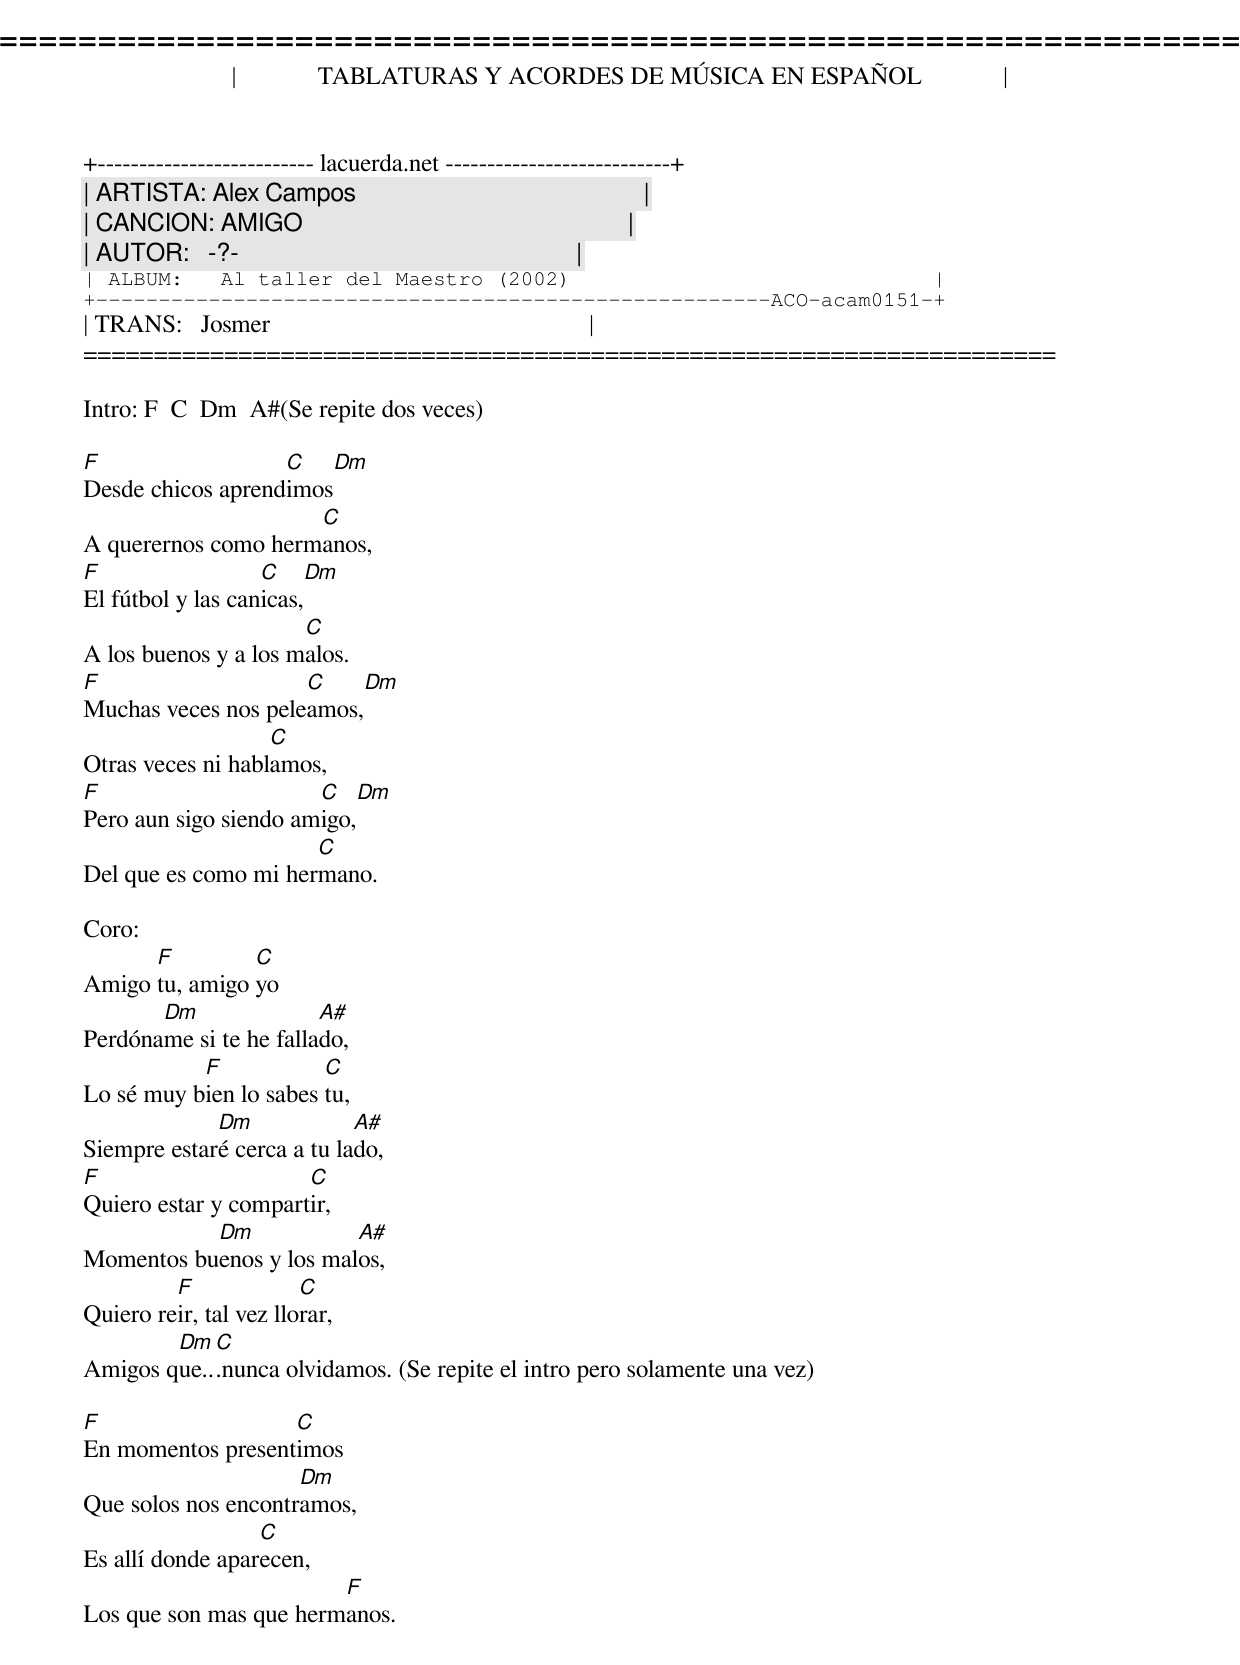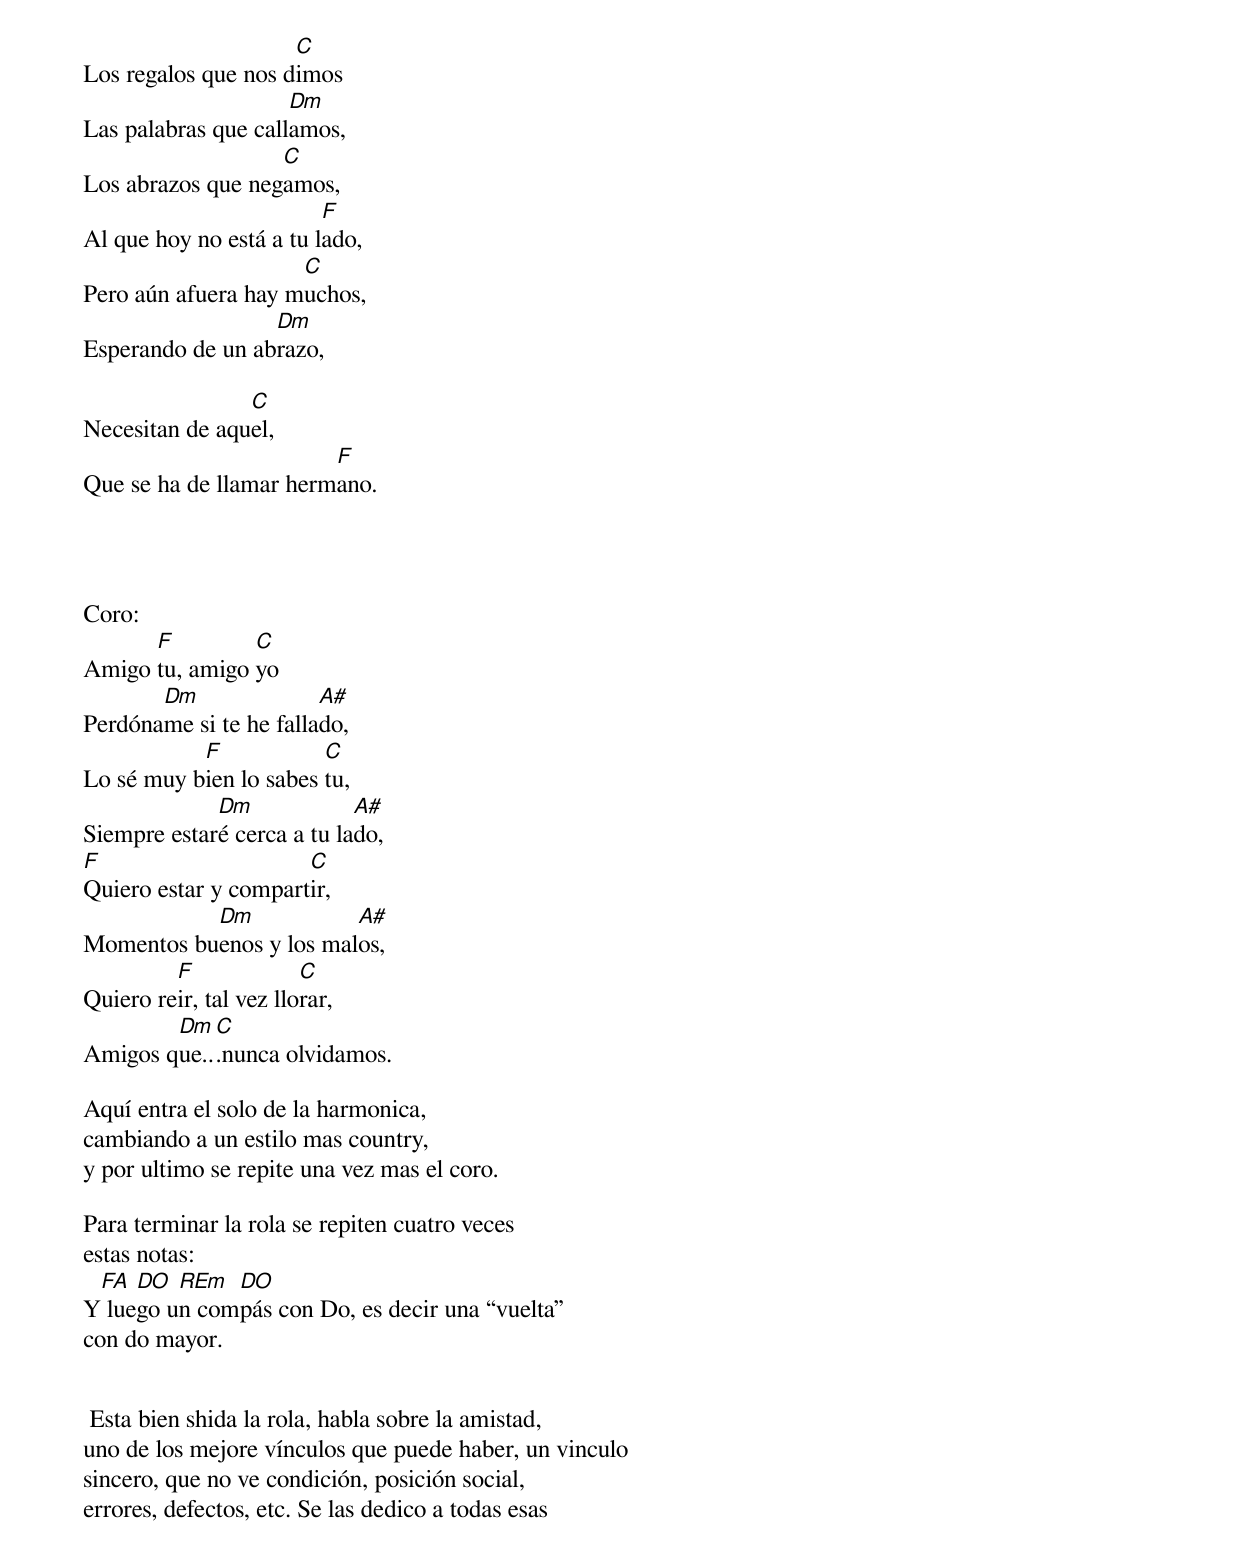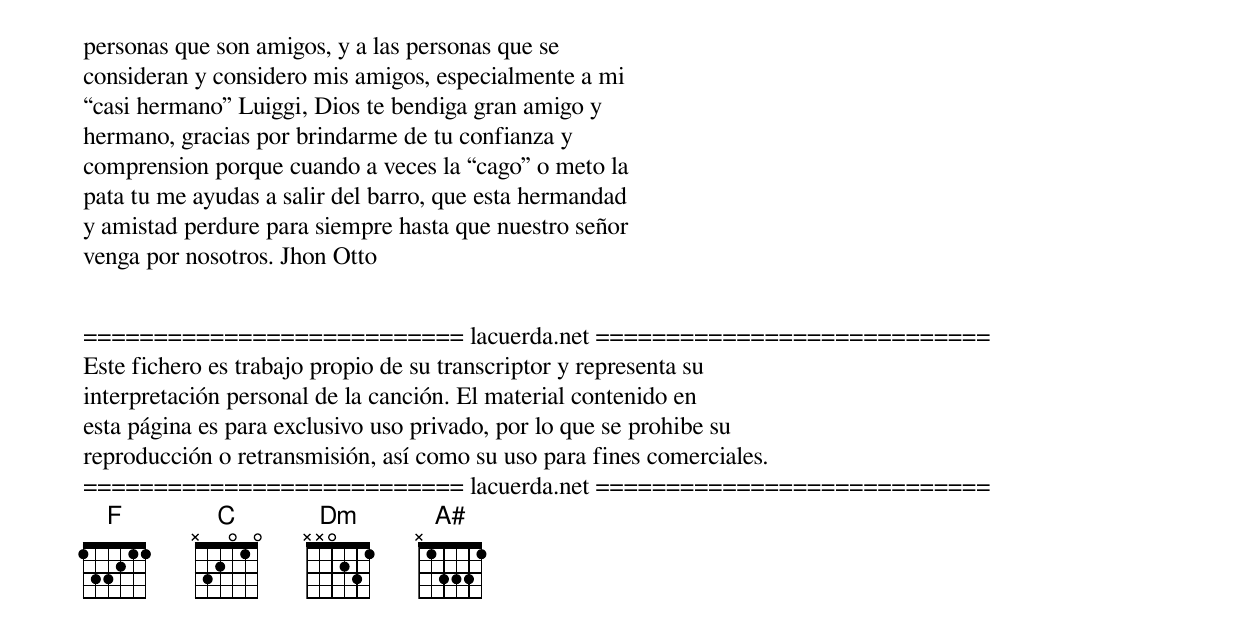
=====================================================================
|             TABLATURAS Y ACORDES DE MÚSICA EN ESPAÑOL             |
+-------------------------- lacuerda.net ---------------------------+
| ARTISTA: Alex Campos                                              |
| CANCION: AMIGO                                                    |
| AUTOR:   -?-                                                      |
| ALBUM:   Al taller del Maestro (2002)                             |
+------------------------------------------------------ACO-acam0151-+
| TRANS:   Josmer                                                   |
=====================================================================

Intro: F  C  Dm  A#(Se repite dos veces)

F                  C      Dm
Desde chicos aprendimos
                     C
A querernos como hermanos,
F                  C     Dm
El fútbol y las canicas,
                      C
A los buenos y a los malos.
F                    C     Dm
Muchas veces nos peleamos,
                   C
Otras veces ni hablamos,
F                      C     Dm
Pero aun sigo siendo amigo,
                      C
Del que es como mi hermano.

Coro:
      F         C
Amigo tu, amigo yo
       Dm               A#
Perdóname si te he fallado,
           F            C
Lo sé muy bien lo sabes tu,
             Dm             A#
Siempre estaré cerca a tu lado,
F                     C
Quiero estar y compartir,
           Dm            A#
Momentos buenos y los malos,
         F              C
Quiero reir, tal vez llorar,
        Dm  C
Amigos que...nunca olvidamos. (Se repite el intro pero solamente una vez)

F                  C
En momentos presentimos
                     Dm
Que solos nos encontramos,
                  C
Es allí donde aparecen,
                        F
Los que son mas que hermanos.
                     C
Los regalos que nos dimos
                     Dm
Las palabras que callamos,
                   C
Los abrazos que negamos,
                         F
Al que hoy no está a tu lado,
                     C
Pero aún afuera hay muchos,
                  Dm
Esperando de un abrazo,

                C
Necesitan de aquel,
                        F
Que se ha de llamar hermano.




Coro:
      F         C
Amigo tu, amigo yo
       Dm               A#
Perdóname si te he fallado,
           F            C
Lo sé muy bien lo sabes tu,
             Dm             A#
Siempre estaré cerca a tu lado,
F                     C
Quiero estar y compartir,
           Dm            A#
Momentos buenos y los malos,
         F              C
Quiero reir, tal vez llorar,
        Dm  C
Amigos que...nunca olvidamos.

Aquí entra el solo de la harmonica,
cambiando a un estilo mas country,
y por ultimo se repite una vez mas el coro.

Para terminar la rola se repiten cuatro veces
estas notas:
 FA  DO  REm  DO
Y luego un compás con Do, es decir una vuelta
con do mayor.


 Esta bien shida la rola, habla sobre la amistad,
uno de los mejore vínculos que puede haber, un vinculo
sincero, que no ve condición, posición social,
errores, defectos, etc. Se las dedico a todas esas
personas que son amigos, y a las personas que se
consideran y considero mis amigos, especialmente a mi
casi hermano Luiggi, Dios te bendiga gran amigo y
hermano, gracias por brindarme de tu confianza y
comprension porque cuando a veces la cago o meto la
pata tu me ayudas a salir del barro, que esta hermandad
y amistad perdure para siempre hasta que nuestro señor
venga por nosotros. Jhon Otto


=========================== lacuerda.net ============================
Este fichero es trabajo propio de su transcriptor y representa su
interpretación personal de la canción. El material contenido en
esta página es para exclusivo uso privado, por lo que se prohibe su
reproducción o retransmisión, así como su uso para fines comerciales.
=========================== lacuerda.net ============================
